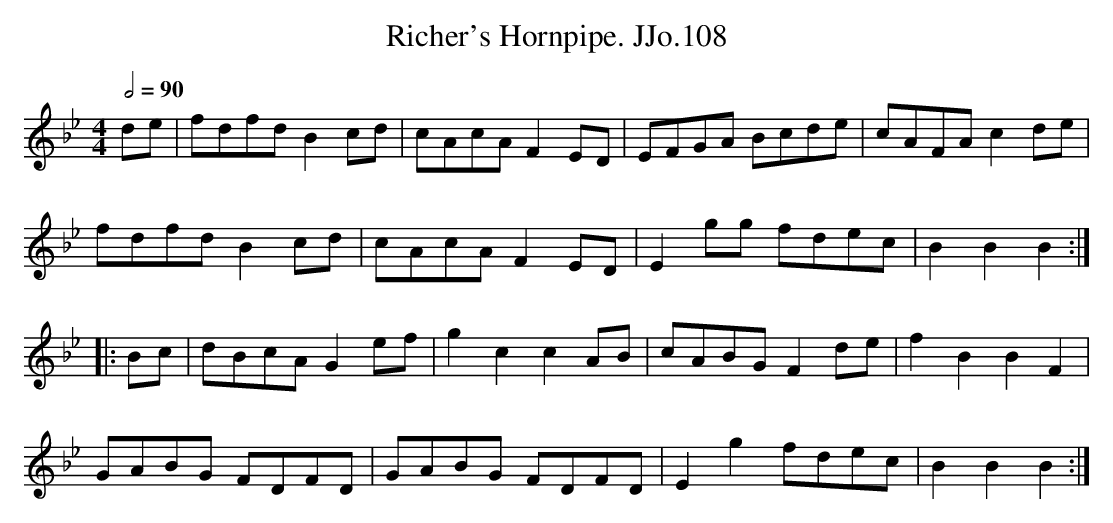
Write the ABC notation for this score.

X:1
T:Richer's Hornpipe. JJo.108
L:1/8
M:4/4
Q:1/2=90
K:Bb
de|fdfdB2cd|cAcAF2 ED|EFGA Bcde|cAFA c2de|!
fdfdB2cd|cAcAF2 ED|E2gg fdec|B2B2B2::!
Bc|dBcAG2 ef|g2c2c2 AB|cABG F2 de|f2B2B2F2|!
GABG FDFD|GABG FDFD|E2g2fdec|B2B2B2:|
